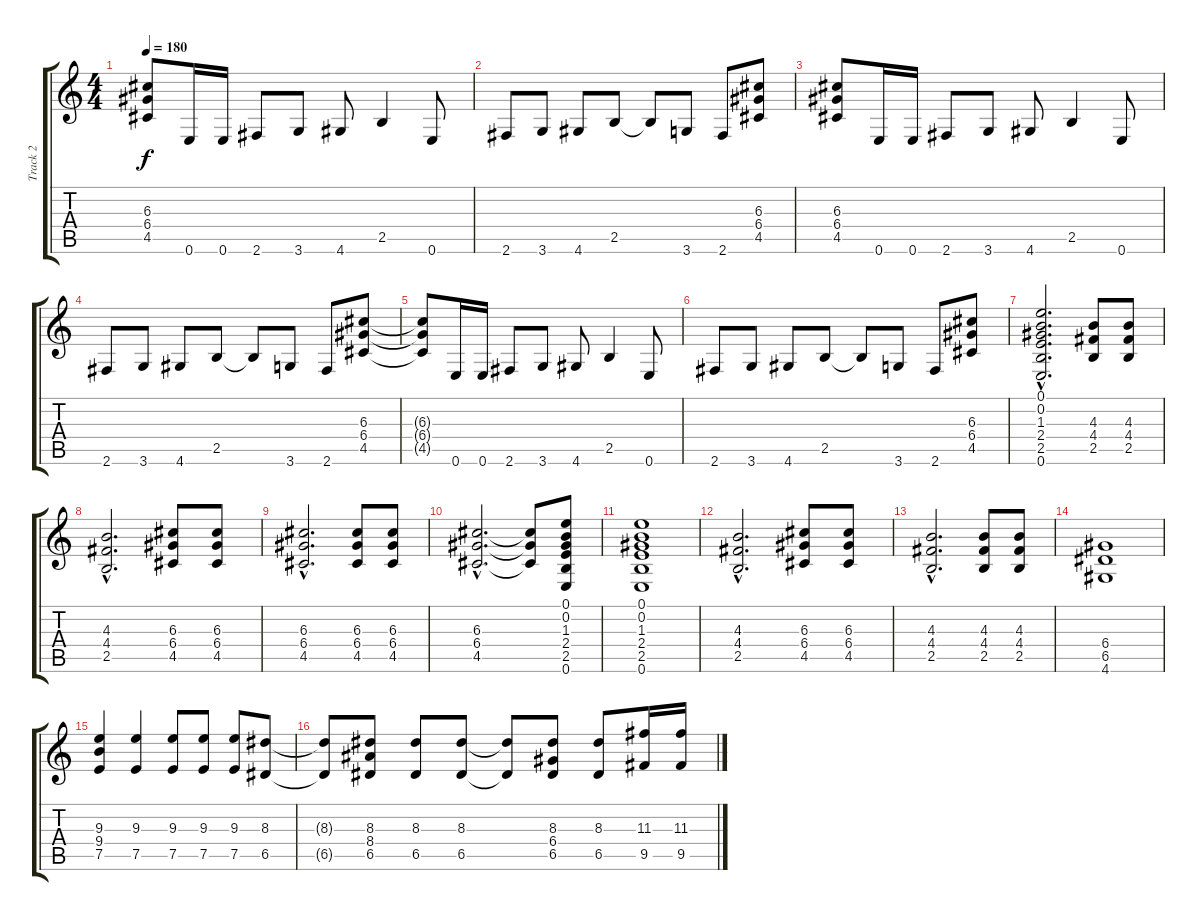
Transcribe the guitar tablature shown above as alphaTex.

\track ("Track 2" "Track 2") {instrument distortionguitar}
\staff {score tabs}
\tuning (E4 B3 G3 D3 A2 E2) {hide}
\ts (4 4)
\tempo 180
\clef g2
\ks c
(6.3{t} 6.4{t} 4.5{t}).8{dy f} 0.6.16 0.6.16 2.6.8 3.6.8 4.6.8 2.5.4 0.6.8 |
2.6.8 3.6.8 4.6.8 2.5.8 2.5{t}.8 3.6.8 2.6.8 (6.3 6.4 4.5).8 |
(6.3 6.4 4.5).8 0.6.16 0.6.16 2.6.8 3.6.8 4.6.8 2.5.4 0.6.8 |
2.6.8 3.6.8 4.6.8 2.5.8 2.5{t}.8 3.6.8 2.6.8 (6.3 6.4 4.5).8 |
(6.3{t} 6.4{t} 4.5{t}).8 0.6.16 0.6.16 2.6.8 3.6.8 4.6.8 2.5.4 0.6.8 |
2.6.8 3.6.8 4.6.8 2.5.8 2.5{t}.8 3.6.8 2.6.8 (6.3 6.4 4.5).8 |
(0.1{hac} 0.2{hac} 1.3{hac} 2.4{hac} 2.5{hac} 0.6{hac}).2{d} (4.3 4.4 2.5).8 (4.3 4.4 2.5).8 |
(4.3{hac} 4.4{hac} 2.5{hac}).2{d} (6.3 6.4 4.5).8 (6.3 6.4 4.5).8 |
(6.3{hac} 6.4{hac} 4.5{hac}).2{d} (6.3 6.4 4.5).8 (6.3 6.4 4.5).8 |
(6.3{hac} 6.4{hac} 4.5{hac}).2{d} (6.3{t} 6.4{t} 4.5{t}).8 (0.1 0.2 1.3 2.4 2.5 0.6).8 |
(0.1 0.2 1.3 2.4 2.5 0.6).1 |
(4.3{hac} 4.4{hac} 2.5{hac}).2{d} (6.3 6.4 4.5).8 (6.3 6.4 4.5).8 |
(4.3{hac} 4.4{hac} 2.5{hac}).2{d} (4.3 4.4 2.5).8 (4.3 4.4 2.5).8 |
(6.4 6.5 4.6).1 |
(9.3 9.4 7.5).4 (9.3 7.5).4 (9.3 7.5).8 (9.3 7.5).8 (9.3 7.5).8 (8.3 6.5).8 |
(8.3{t} 6.5{t}).8 (8.3 8.4 6.5).8 (8.3 6.5).8 (8.3 6.5).8 (8.3{t} 6.5{t}).8 (8.3 6.4 6.5).8 (8.3 6.5).8 (11.3 9.5).16 (11.3 9.5).16
